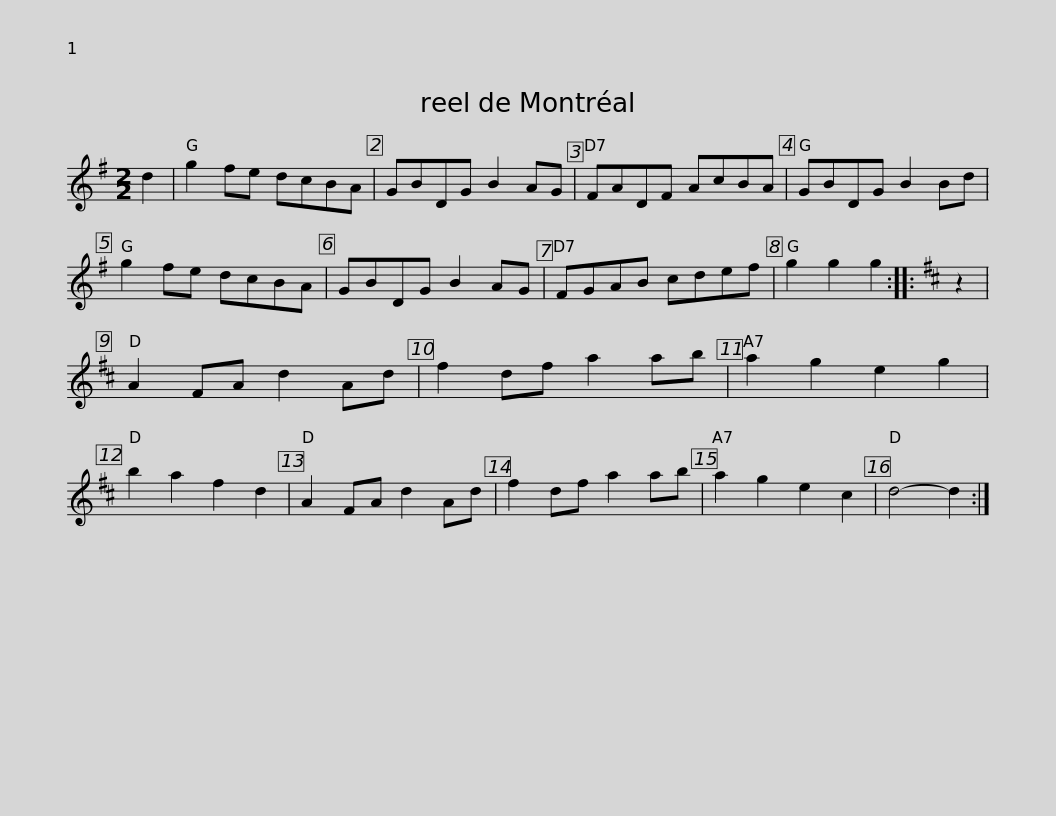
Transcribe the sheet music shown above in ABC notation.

X:1
L:1/8
M:2/2
I:linebreak $
K:G
V:1 treble
V:1
 d2 | g2 fe dcBA | GBDG B2 AG | FADF AcBA | GBDG B2 Bd | %5
 g2 fe dcBA | GBDG B2 AG |$ FGAB cdef | g2 g2 g2 ::[K:D] z2 | %10
 A2 FA d2 Ad | f2 df a2 ab | a2 g2 e2 g2 | b2 a2 f2 d2 | A2 FA d2 Ad |$ %15
 f2 df a2 ab | a2 g2 e2 c2 | d4- d2 :| %18
